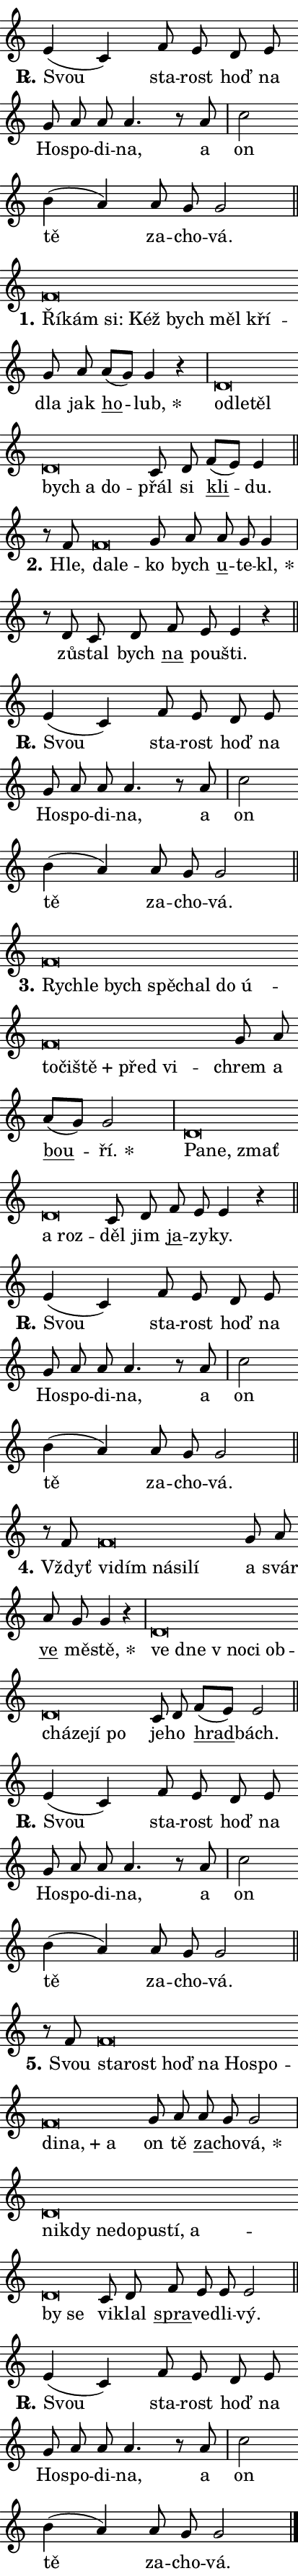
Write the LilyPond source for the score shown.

\version "2.22.1"
\header { tagline = "" }
\paper {
  indent = 0\cm
  top-margin = 0\cm
  right-margin = 0\cm
  bottom-margin = 0\cm
  left-margin = 0\cm
  paper-width = 7\cm
  page-breaking = #ly:one-page-breaking
  system-system-spacing.basic-distance = #11
  score-system-spacing.basic-distance = #11.3
  ragged-last = ##f
}


%% Author: Thomas Morley
%% https://lists.gnu.org/archive/html/lilypond-user/2020-05/msg00002.html
#(define (line-position grob)
"Returns position of @var[grob} in current system:
   @code{'start}, if at first time-step
   @code{'end}, if at last time-step
   @code{'middle} otherwise
"
  (let* ((col (ly:item-get-column grob))
         (ln (ly:grob-object col 'left-neighbor))
         (rn (ly:grob-object col 'right-neighbor))
         (col-to-check-left (if (ly:grob? ln) ln col))
         (col-to-check-right (if (ly:grob? rn) rn col))
         (break-dir-left
           (and
             (ly:grob-property col-to-check-left 'non-musical #f)
             (ly:item-break-dir col-to-check-left)))
         (break-dir-right
           (and
             (ly:grob-property col-to-check-right 'non-musical #f)
             (ly:item-break-dir col-to-check-right))))
        (cond ((eqv? 1 break-dir-left) 'start)
              ((eqv? -1 break-dir-right) 'end)
              (else 'middle))))

#(define (tranparent-at-line-position vctor)
  (lambda (grob)
  "Relying on @code{line-position} select the relevant enry from @var{vctor}.
Used to determine transparency,"
    (case (line-position grob)
      ((end) (not (vector-ref vctor 0)))
      ((middle) (not (vector-ref vctor 1)))
      ((start) (not (vector-ref vctor 2))))))

noteHeadBreakVisibility =
#(define-music-function (break-visibility)(vector?)
"Makes @code{NoteHead}s transparent relying on @var{break-visibility}"
#{
  \override NoteHead.transparent =
    #(tranparent-at-line-position break-visibility)
#})

#(define delete-ledgers-for-transparent-note-heads
  (lambda (grob)
    "Reads whether a @code{NoteHead} is transparent.
If so this @code{NoteHead} is removed from @code{'note-heads} from
@var{grob}, which is supposed to be @code{LedgerLineSpanner}.
As a result ledgers are not printed for this @code{NoteHead}"
    (let* ((nhds-array (ly:grob-object grob 'note-heads))
           (nhds-list
             (if (ly:grob-array? nhds-array)
                 (ly:grob-array->list nhds-array)
                 '()))
           ;; Relies on the transparent-property being done before
           ;; Staff.LedgerLineSpanner.after-line-breaking is executed.
           ;; This is fragile ...
           (to-keep
             (remove
               (lambda (nhd)
                 (ly:grob-property nhd 'transparent #f))
               nhds-list)))
      ;; TODO find a better method to iterate over grob-arrays, similiar
      ;; to filter/remove etc for lists
      ;; For now rebuilt from scratch
      (set! (ly:grob-object grob 'note-heads)  '())
      (for-each
        (lambda (nhd)
          (ly:pointer-group-interface::add-grob grob 'note-heads nhd))
        to-keep))))

hideNotes = {
  \noteHeadBreakVisibility #begin-of-line-visible
}
unHideNotes = {
  \noteHeadBreakVisibility #all-visible
}

% work-around for resetting accidentals
% https://lilypond.org/doc/v2.23/Documentation/notation/displaying-rhythms#unmetered-music
cadenzaMeasure = {
  \cadenzaOff
  \partial 1024 s1024
  \cadenzaOn
}

#(define-markup-command (accent layout props text) (markup?)
  "Underline accented syllable"
  (interpret-markup layout props
    #{\markup \override #'(offset . 4.3) \underline { #text }#}))

responsum = \markup \concat {
  "R" \hspace #-1.05 \path #0.1 #'((moveto 0 0.07) (lineto 0.9 0.8)) \hspace #0.05 "."
}

\layout {
    \context {
        \Staff
        \remove "Time_signature_engraver"
        \override LedgerLineSpanner.after-line-breaking = #delete-ledgers-for-transparent-note-heads
    }
    \context {
        \Voice {
            \override NoteHead.output-attributes = #'((class . "notehead"))
            \override Hairpin.height = #0.55
        }
    }
    \context {
        \Lyrics {
            \override StanzaNumber.output-attributes = #'((class . "stanzanumber"))
            \override LyricSpace.minimum-distance = #0.9
            \override LyricText.font-name = #"TeX Gyre Schola"
            \override LyricText.font-size = 1
            \override StanzaNumber.font-name = #"TeX Gyre Schola Bold"
            \override StanzaNumber.font-size = 1
        }
    }
}

% magnetic-lyrics.ily
%
%   written by
%     Jean Abou Samra <jean@abou-samra.fr>
%     Werner Lemberg <wl@gnu.org>
%
%   adapted by
%     Jiri Hon <jiri.hon@gmail.com>
%
% Version 2022-Apr-15

% https://www.mail-archive.com/lilypond-user@gnu.org/msg149350.html

#(define (Left_hyphen_pointer_engraver context)
   "Collect syllable-hyphen-syllable occurrences in lyrics and store
them in properties.  This engraver only looks to the left.  For
example, if the lyrics input is @code{foo -- bar}, it does the
following.

@itemize @bullet
@item
Set the @code{text} property of the @code{LyricHyphen} grob between
@q{foo} and @q{bar} to @code{foo}.

@item
Set the @code{left-hyphen} property of the @code{LyricText} grob with
text @q{foo} to the @code{LyricHyphen} grob between @q{foo} and
@q{bar}.
@end itemize

Use this auxiliary engraver in combination with the
@code{lyric-@/text::@/apply-@/magnetic-@/offset!} hook."
   (let ((hyphen #f)
         (text #f))
     (make-engraver
      (acknowledgers
       ((lyric-syllable-interface engraver grob source-engraver)
        (set! text grob)))
      (end-acknowledgers
       ((lyric-hyphen-interface engraver grob source-engraver)
        ;(when (not (grob::has-interface grob 'lyric-space-interface))
          (set! hyphen grob)));)
      ((stop-translation-timestep engraver)
       (when (and text hyphen)
         (ly:grob-set-object! text 'left-hyphen hyphen))
       (set! text #f)
       (set! hyphen #f)))))

#(define (lyric-text::apply-magnetic-offset! grob)
   "If the space between two syllables is less than the value in
property @code{LyricText@/.details@/.squash-threshold}, move the right
syllable to the left so that it gets concatenated with the left
syllable.

Use this function as a hook for
@code{LyricText@/.after-@/line-@/breaking} if the
@code{Left_@/hyphen_@/pointer_@/engraver} is active."
   (let ((hyphen (ly:grob-object grob 'left-hyphen #f)))
     (when hyphen
       (let ((left-text (ly:spanner-bound hyphen LEFT)))
         (when (grob::has-interface left-text 'lyric-syllable-interface)
           (let* ((common (ly:grob-common-refpoint grob left-text X))
                  (this-x-ext (ly:grob-extent grob common X))
                  (left-x-ext
                   (begin
                     ;; Trigger magnetism for left-text.
                     (ly:grob-property left-text 'after-line-breaking)
                     (ly:grob-extent left-text common X)))
                  ;; `delta` is the gap width between two syllables.
                  (delta (- (interval-start this-x-ext)
                            (interval-end left-x-ext)))
                  (details (ly:grob-property grob 'details))
                  (threshold (assoc-get 'squash-threshold details 0.2)))
             (when (< delta threshold)
               (let* (;; We have to manipulate the input text so that
                      ;; ligatures crossing syllable boundaries are not
                      ;; disabled.  For languages based on the Latin
                      ;; script this is essentially a beautification.
                      ;; However, for non-Western scripts it can be a
                      ;; necessity.
                      (lt (ly:grob-property left-text 'text))
                      (rt (ly:grob-property grob 'text))
                      (is-space (grob::has-interface hyphen 'lyric-space-interface))
                      (space (if is-space " " ""))
                      (space-markup (grob-interpret-markup grob " "))
                      (space-size (interval-length (ly:stencil-extent space-markup X)))
                      (extra-delta (if is-space space-size 0))
                      ;; Append new syllable.
                      (ltrt-space (if (and (string? lt) (string? rt))
                                (string-append lt space rt)
                                (make-concat-markup (list lt space rt))))
                      ;; Right-align `ltrt` to the right side.
                      (ltrt-space-markup (grob-interpret-markup
                               grob
                               (make-translate-markup
                                (cons (interval-length this-x-ext) 0)
                                (make-right-align-markup ltrt-space)))))
                 (begin
                   ;; Don't print `left-text`.
                   (ly:grob-set-property! left-text 'stencil #f)
                   ;; Set text and stencil (which holds all collected
                   ;; syllables so far) and shift it to the left.
                   (ly:grob-set-property! grob 'text ltrt-space)
                   (ly:grob-set-property! grob 'stencil ltrt-space-markup)
                   (ly:grob-translate-axis! grob (- (- delta extra-delta)) X))))))))))


#(define (lyric-hyphen::displace-bounds-first grob)
   ;; Make very sure this callback isn't triggered too early.
   (let ((left (ly:spanner-bound grob LEFT))
         (right (ly:spanner-bound grob RIGHT)))
     (ly:grob-property left 'after-line-breaking)
     (ly:grob-property right 'after-line-breaking)
     (ly:lyric-hyphen::print grob)))

squashThreshold = #0.4

\layout {
  \context {
    \Lyrics
    \consists #Left_hyphen_pointer_engraver
    \override LyricText.after-line-breaking =
      #lyric-text::apply-magnetic-offset!
    \override LyricHyphen.stencil = #lyric-hyphen::displace-bounds-first
    \override LyricText.details.squash-threshold = \squashThreshold
    \override LyricHyphen.minimum-distance = 0
    \override LyricHyphen.minimum-length = \squashThreshold
  }
}

squash = \override LyricText.details.squash-threshold = 9999
unSquash = \override LyricText.details.squash-threshold = \squashThreshold

left = \override LyricText.self-alignment-X = #LEFT
unLeft = \revert LyricText.self-alignment-X

starOffset = #(lambda (grob) 
                (let ((x_offset (ly:self-alignment-interface::aligned-on-x-parent grob)))
                  (if (= x_offset 0) 0 (+ x_offset 1.2))))

star = #(define-music-function (syllable)(string?)
"Append star separator at the end of a syllable"
#{
  \once \override LyricText.X-offset = #starOffset
  \lyricmode { \markup {
    #syllable
    \override #'((font-name . "TeX Gyre Schola Bold")) \hspace #0.2 \lower #0.65 \larger "*"
  } }
#})

starAccent = #(define-music-function (syllable)(string?)
"Append star separator at the end of a syllable and make accent"
#{
  \once \override LyricText.X-offset = #starOffset
  \lyricmode { \markup {
    \accent #syllable
    \override #'((font-name . "TeX Gyre Schola Bold")) \hspace #0.2 \lower #0.65 \larger "*"
  } }
#})

breath = #(define-music-function (syllable)(string?)
"Append breathing indicator at the end of a syllable"
#{
  \lyricmode { \markup { #syllable "+" } }
#})

optionalBreath = #(define-music-function (syllable)(string?)
"Append optional breathing indicator at the end of a syllable"
#{
  \lyricmode { \markup { #syllable "(+)" } }
#})


\score {
    <<
        \new Voice = "melody" { \cadenzaOn \key c \major \relative { e'4( c) f8 e \bar "" d e \bar "" g a a a4. r8 a \cadenzaMeasure \bar "|" c2 \bar "" b4( a) a8 g g2 \cadenzaMeasure \bar "||" \break } }
        \new Lyrics \lyricsto "melody" { \lyricmode { \set stanza = \responsum
Svou sta -- rost hoď na Ho -- spo -- di -- na, a on tě za -- cho -- vá. } }
    >>
    \layout {}
}

\score {
    <<
        \new Voice = "melody" { \cadenzaOn \key c \major \relative { f'\breve*1/16 \hideNotes \breve*1/16 \bar "" \breve*1/16 \bar "" \breve*1/16 \bar "" \breve*1/16 \bar "" \breve*1/16 \breve*1/16 \bar "" \unHideNotes g8 a \bar "" a[( g)] g4 r \cadenzaMeasure \bar "|" d\breve*1/16 \hideNotes \breve*1/16 \bar "" \breve*1/16 \bar "" \breve*1/16 \bar "" \breve*1/16 \breve*1/16 \bar "" \unHideNotes c8 d \bar "" f[( e)] e4 \cadenzaMeasure \bar "||" \break } }
        \new Lyrics \lyricsto "melody" { \lyricmode { \set stanza = "1."
\left Ří -- \squash kám si: Kéž bych měl kří -- \unLeft \unSquash dla jak \markup \accent ho -- \star lub, \left od -- \squash le -- těl bych a do -- \unLeft \unSquash přál si \markup \accent kli -- du. } }
    >>
    \layout {}
}

\score {
    <<
        \new Voice = "melody" { \cadenzaOn \key c \major \relative { r8 f'8 f\breve*1/16 \hideNotes \breve*1/16 \bar "" \unHideNotes g8 a \bar "" a g g4 \cadenzaMeasure \bar "|" r8 d c8 d \bar "" f e e4 r \cadenzaMeasure \bar "||" \break } }
        \new Lyrics \lyricsto "melody" { \lyricmode { \set stanza = "2."
Hle, \left da -- \squash le -- \unLeft \unSquash ko bych \markup \accent u -- te -- \star kl, zů -- stal bych \markup \accent na pou -- šti. } }
    >>
    \layout {}
}

\score {
    <<
        \new Voice = "melody" { \cadenzaOn \key c \major \relative { e'4( c) f8 e \bar "" d e \bar "" g a a a4. r8 a \cadenzaMeasure \bar "|" c2 \bar "" b4( a) a8 g g2 \cadenzaMeasure \bar "||" \break } }
        \new Lyrics \lyricsto "melody" { \lyricmode { \set stanza = \responsum
Svou sta -- rost hoď na Ho -- spo -- di -- na, a on tě za -- cho -- vá. } }
    >>
    \layout {}
}

\score {
    <<
        \new Voice = "melody" { \cadenzaOn \key c \major \relative { f'\breve*1/16 \hideNotes \breve*1/16 \bar "" \breve*1/16 \bar "" \breve*1/16 \bar "" \breve*1/16 \bar "" \breve*1/16 \bar "" \breve*1/16 \bar "" \breve*1/16 \bar "" \breve*1/16 \bar "" \breve*1/16 \bar "" \breve*1/16 \breve*1/16 \bar "" \unHideNotes g8 a \bar "" a[( g)] g2 \cadenzaMeasure \bar "|" d\breve*1/16 \hideNotes \breve*1/16 \bar "" \breve*1/16 \bar "" \breve*1/16 \breve*1/16 \bar "" \unHideNotes c8 d \bar "" f e e4 r \cadenzaMeasure \bar "||" \break } }
        \new Lyrics \lyricsto "melody" { \lyricmode { \set stanza = "3."
\left Rych -- \squash le bych spě -- chal do ú -- to -- či -- \breath "ště" před vi -- \unLeft \unSquash chrem a \markup \accent bou -- \star ří. \left Pa -- \squash ne, zmať a roz -- \unLeft \unSquash děl jim \markup \accent ja -- zy -- ky. } }
    >>
    \layout {}
}

\score {
    <<
        \new Voice = "melody" { \cadenzaOn \key c \major \relative { e'4( c) f8 e \bar "" d e \bar "" g a a a4. r8 a \cadenzaMeasure \bar "|" c2 \bar "" b4( a) a8 g g2 \cadenzaMeasure \bar "||" \break } }
        \new Lyrics \lyricsto "melody" { \lyricmode { \set stanza = \responsum
Svou sta -- rost hoď na Ho -- spo -- di -- na, a on tě za -- cho -- vá. } }
    >>
    \layout {}
}

\score {
    <<
        \new Voice = "melody" { \cadenzaOn \key c \major \relative { r8 f'8 f\breve*1/16 \hideNotes \breve*1/16 \bar "" \breve*1/16 \bar "" \breve*1/16 \breve*1/16 \bar "" \unHideNotes g8 a \bar "" a g g4 r \cadenzaMeasure \bar "|" d\breve*1/16 \hideNotes \breve*1/16 \bar "" \breve*1/16 \bar "" \breve*1/16 \bar "" \breve*1/16 \bar "" \breve*1/16 \bar "" \breve*1/16 \bar "" \breve*1/16 \breve*1/16 \bar "" \unHideNotes c8 d \bar "" f[( e)] e2 \cadenzaMeasure \bar "||" \break } }
        \new Lyrics \lyricsto "melody" { \lyricmode { \set stanza = "4."
Vždyť \left vi -- \squash dím ná -- si -- lí \unLeft \unSquash a svár \markup \accent ve mě -- \star stě, \left ve \squash dne "v no" -- ci ob -- chá -- ze -- jí po \unLeft \unSquash je -- ho \markup \accent hrad -- bách. } }
    >>
    \layout {}
}

\score {
    <<
        \new Voice = "melody" { \cadenzaOn \key c \major \relative { e'4( c) f8 e \bar "" d e \bar "" g a a a4. r8 a \cadenzaMeasure \bar "|" c2 \bar "" b4( a) a8 g g2 \cadenzaMeasure \bar "||" \break } }
        \new Lyrics \lyricsto "melody" { \lyricmode { \set stanza = \responsum
Svou sta -- rost hoď na Ho -- spo -- di -- na, a on tě za -- cho -- vá. } }
    >>
    \layout {}
}

\score {
    <<
        \new Voice = "melody" { \cadenzaOn \key c \major \relative { r8 f'8 f\breve*1/16 \hideNotes \breve*1/16 \bar "" \breve*1/16 \bar "" \breve*1/16 \bar "" \breve*1/16 \bar "" \breve*1/16 \bar "" \breve*1/16 \bar "" \breve*1/16 \breve*1/16 \bar "" \unHideNotes g8 a \bar "" a g g2 \cadenzaMeasure \bar "|" d\breve*1/16 \hideNotes \breve*1/16 \bar "" \breve*1/16 \bar "" \breve*1/16 \bar "" \breve*1/16 \bar "" \breve*1/16 \bar "" \breve*1/16 \bar "" \breve*1/16 \breve*1/16 \bar "" \unHideNotes c8 d \bar "" f e e e2 \cadenzaMeasure \bar "||" \break } }
        \new Lyrics \lyricsto "melody" { \lyricmode { \set stanza = "5."
Svou \left sta -- \squash rost hoď na Ho -- spo -- di -- \breath "na," a \unLeft \unSquash on tě \markup \accent za -- cho -- \star vá, \left ni -- \squash kdy ne -- do -- pu -- stí, a -- by se \unLeft \unSquash vi -- klal \markup \accent spra -- ve -- dli -- vý. } }
    >>
    \layout {}
}

\score {
    <<
        \new Voice = "melody" { \cadenzaOn \key c \major \relative { e'4( c) f8 e \bar "" d e \bar "" g a a a4. r8 a \cadenzaMeasure \bar "|" c2 \bar "" b4( a) a8 g g2 \cadenzaMeasure \bar "||" \break } \bar "|." }
        \new Lyrics \lyricsto "melody" { \lyricmode { \set stanza = \responsum
Svou sta -- rost hoď na Ho -- spo -- di -- na, a on tě za -- cho -- vá. } }
    >>
    \layout {}
}
